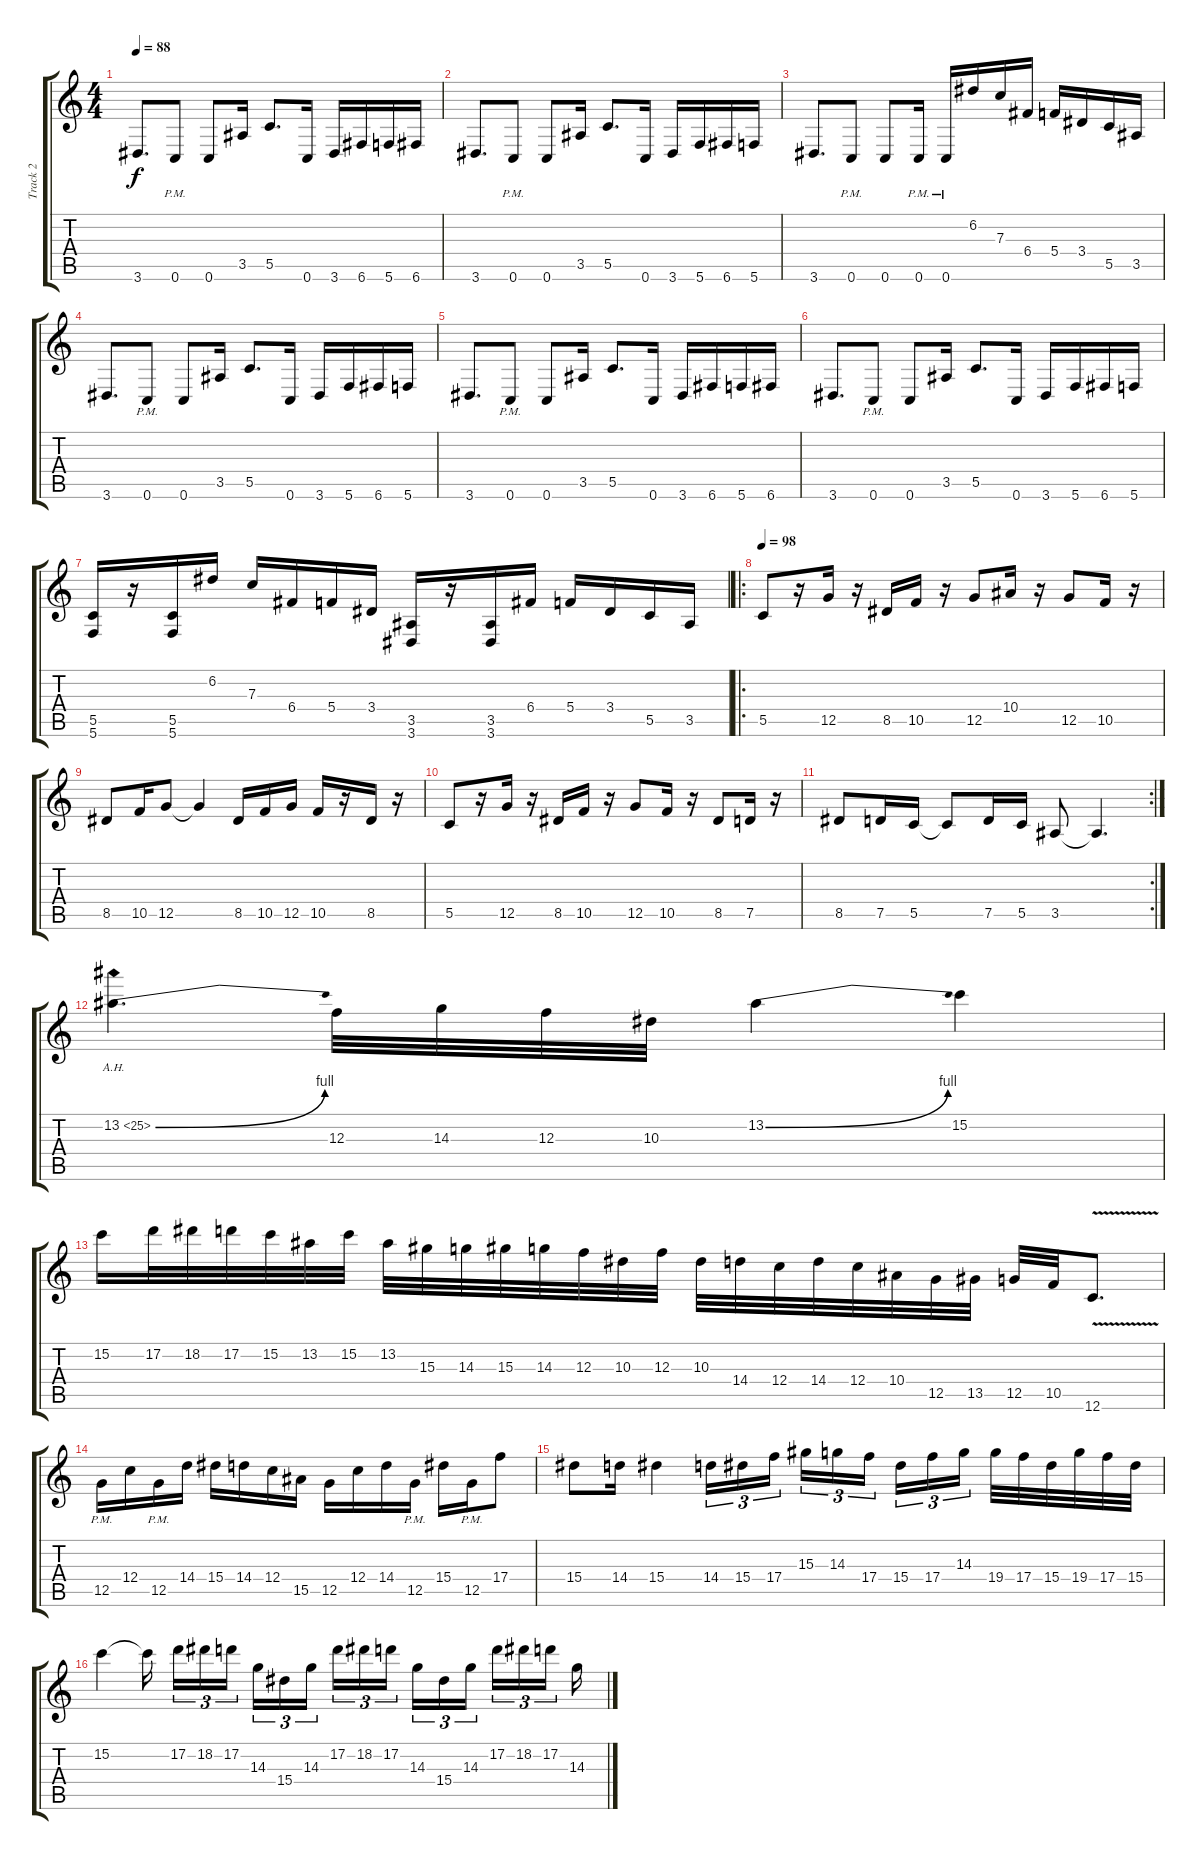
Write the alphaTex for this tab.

\track ("Track 2" "Track 2") {instrument overdrivenguitar}
\staff {score tabs}
\tuning (D4 A3 F3 C3 G2 C2) {hide}
\ts (4 4)
\tempo 88
\clef g2
\ks c
3.6.8{d dy f} 0.6{pm}.8 0.6.8 3.5.16 5.5.8{d} 0.6.16 3.6.16 6.6.16 5.6.16 6.6.16 |
3.6.8{d} 0.6{pm}.8 0.6.8 3.5.16 5.5.8{d} 0.6.16 3.6.16 5.6.16 6.6.16 5.6.16 |
3.6.8{d} 0.6{pm}.8 0.6.8 0.6{pm}.16 0.6{pm}.16 6.2.16 7.3.16 6.4.16 5.4.16 3.4.16 5.5.16 3.5.16 |
3.6.8{d} 0.6{pm}.8 0.6.8 3.5.16 5.5.8{d} 0.6.16 3.6.16 5.6.16 6.6.16 5.6.16 |
3.6.8{d} 0.6{pm}.8 0.6.8 3.5.16 5.5.8{d} 0.6.16 3.6.16 6.6.16 5.6.16 6.6.16 |
3.6.8{d} 0.6{pm}.8 0.6.8 3.5.16 5.5.8{d} 0.6.16 3.6.16 5.6.16 6.6.16 5.6.16 |
(5.5 5.6).16 r.16 (5.5 5.6).16 6.2.16 7.3.16 6.4.16 5.4.16 3.4.16 (3.5 3.6).16 r.16 (3.5 3.6).16 6.4.16 5.4.16 3.4.16 5.5.16 3.5.16 |
\ro
\tempo 98
5.5.8 r.16 12.5.16 r.16 8.5.16 10.5.16 r.16 12.5.8 10.4.16 r.16 12.5.8 10.5.16 r.16 |
8.5.8 10.5.16 12.5.8 12.5{t}.4 8.5.16 10.5.16 12.5.16 10.5.16 r.16 8.5.16 r.16 |
5.5.8 r.16 12.5.16 r.16 8.5.16 10.5.16 r.16 12.5.8 10.5.16 r.16 8.5.8 7.5.16 r.16 |
\rc 2
8.5.8 7.5.16 5.5.16 5.5{t}.8 7.5.16 5.5.16 3.5.8 3.5{t}.4{d} |
13.2{be (bend 0 0 60 4) ah 12}.4{d} 12.3.32 14.3.32 12.3.32 10.3.32 13.2{be (bend 0 0 60 4)}.4 15.2.4 |
15.2.16 17.2.32 18.2.32 17.2.32 15.2.32 13.2.32 15.2.32 13.2.32 15.3.32 14.3.32 15.3.32 14.3.32 12.3.32 10.3.32 12.3.32 10.3.32 14.4.32 12.4.32 14.4.32 12.4.32 10.4.32 12.5.32 13.5.32 12.5.32 10.5.32 12.6{v}.8{d} |
12.5{pm}.16 12.4.16 12.5{pm}.16 14.4.16 15.4.16 14.4.16 12.4.16 15.5.16 12.5.16 12.4.16 14.4.16 12.5{pm}.16 15.4.16 12.5{pm}.16 17.4.8 |
15.4.8 14.4.16 15.4.4 14.4.16{tu (3 2)} 15.4.16{tu (3 2)} 17.4.16{tu (3 2) beam splitsecondary} 15.3.16{tu (3 2)} 14.3.16{tu (3 2)} 17.4.16{tu (3 2) beam splitsecondary} 15.4.16{tu (3 2)} 17.4.16{tu (3 2)} 14.3.16{tu (3 2) beam splitsecondary} 19.4.32 17.4.32 15.4.32 19.4.32 17.4.32 15.4.32 |
15.2.4 15.2{t}.16{beam splitsecondary} 17.2.16{tu (3 2)} 18.2.16{tu (3 2)} 17.2.16{tu (3 2) beam splitsecondary} 14.3.16{tu (3 2)} 15.4.16{tu (3 2)} 14.3.16{tu (3 2) beam splitsecondary} 17.2.16{tu (3 2)} 18.2.16{tu (3 2)} 17.2.16{tu (3 2) beam splitsecondary} 14.3.16{tu (3 2)} 15.4.16{tu (3 2)} 14.3.16{tu (3 2) beam splitsecondary} 17.2.16{tu (3 2)} 18.2.16{tu (3 2)} 17.2.16{tu (3 2) beam splitsecondary} 14.3.16
